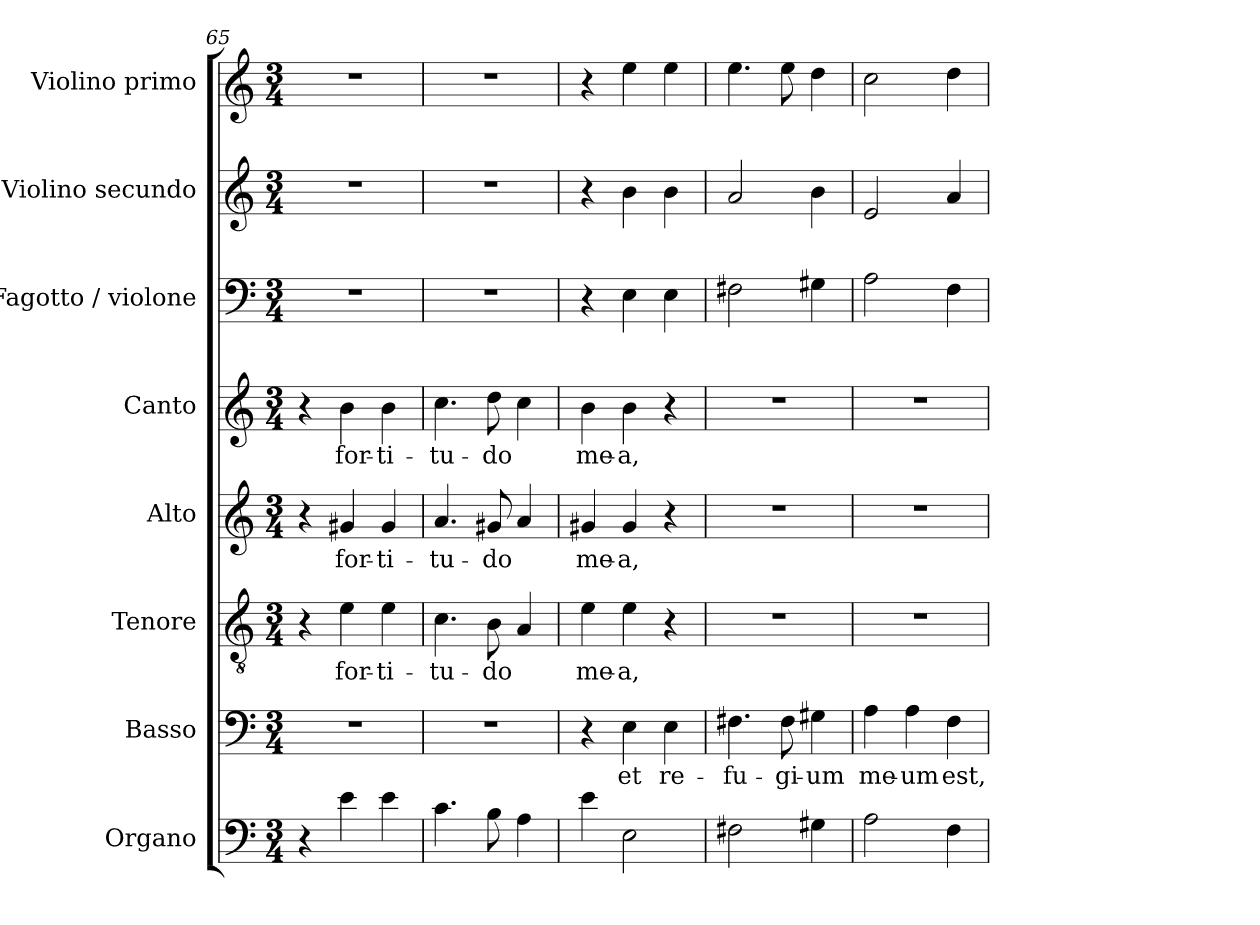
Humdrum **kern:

**kern	**kern	**text	**kern	**text	**kern	**text	**kern	**text	**kern	**kern	**kern
*part8	*part7	*part7	*part6	*part6	*part5	*part5	*part4	*part4	*part3	*part2	*part1
*staff8	*staff7	*staff7	*staff6	*staff6	*staff5	*staff5	*staff4	*staff4	*staff3	*staff2	*staff1
*I"Organo	*I"Basso	*	*I"Tenore	*	*I"Alto	*	*I"Canto	*	*I"Fagotto / violone	*I"Violino secundo	*I"Violino primo
*I'Org	*I'B	*	*I'T	*	*I'A	*	*I'C	*	*I'Vne	*I'V2	*I'V1
!!LO:PB:g=z
*clefF4	*clefF4	*	*clefGv2	*	*clefG2	*	*clefG2	*	*clefF4	*clefG2	*clefG2
*k[]	*k[]	*	*k[]	*	*k[]	*	*k[]	*	*k[]	*k[]	*k[]
*C:	*C:	*	*C:	*	*C:	*	*C:	*	*C:	*C:	*C:
*M3/4	*M3/4	*	*M3/4	*	*M3/4	*	*M3/4	*	*M3/4	*M3/4	*M3/4
=65	=65	=65	=65	=65	=65	=65	=65	=65	=65	=65	=65
4r	2.r	.	4r	.	4r	.	4r	.	2.r	2.r	2.r
!	!	!	!	!LO:LY:b	!	!LO:LY:b	!	!LO:LY:b	!	!	!
4e\	.	.	4e\	for-	4g#X/	for-	4b\	for-	.	.	.
!	!	!	!	!LO:LY:b	!	!LO:LY:b	!	!LO:LY:b	!	!	!
4e\	.	.	4e\	-ti-	4g#/	-ti-	4b\	-ti-	.	.	.
=66	=66	=66	=66	=66	=66	=66	=66	=66	=66	=66	=66
!	!	!	!	!LO:LY:b	!	!LO:LY:b	!	!LO:LY:b	!	!	!
4.c\	2.r	.	4.c\	-tu-	4.a/	-tu-	4.cc\	-tu-	2.r	2.r	2.r
!	!	!	!	!LO:LY:b	!	!LO:LY:b	!	!LO:LY:b	!	!	!
8B\	.	.	8B\	-do	8g#X/	-do	8dd\	-do	.	.	.
4A\	.	.	4A/	.	4a/	.	4cc\	.	.	.	.
=67	=67	=67	=67	=67	=67	=67	=67	=67	=67	=67	=67
!	!	!	!	!LO:LY:b	!	!LO:LY:b	!	!LO:LY:b	!	!	!
4e\	4r	.	4e\	me-	4g#X/	me-	4b\	me-	4r	4r	4r
!	!	!LO:LY:b	!	!LO:LY:b	!	!LO:LY:b	!	!LO:LY:b	!	!	!
2E\	4E\	et	4e\	-a,	4g#/	-a,	4b\	-a,	4E\	4b\	4ee\
!	!	!LO:LY:b	!	!	!	!	!	!	!	!	!
.	4E\	re-	4r	.	4r	.	4r	.	4E\	4b\	4ee\
=68	=68	=68	=68	=68	=68	=68	=68	=68	=68	=68	=68
!	!	!LO:LY:b	!	!	!	!	!	!	!	!	!
2F#X\	4.F#X\	-fu-	2.r	.	2.r	.	2.r	.	2F#X\	2a/	4.ee\
!	!	!LO:LY:b	!	!	!	!	!	!	!	!	!
.	8F#\	-gi-	.	.	.	.	.	.	.	.	8ee\
!	!	!LO:LY:b	!	!	!	!	!	!	!	!	!
4G#X\	4G#X\	-um	.	.	.	.	.	.	4G#X\	4b\	4dd\
=69	=69	=69	=69	=69	=69	=69	=69	=69	=69	=69	=69
!	!	!LO:LY:b	!	!	!	!	!	!	!	!	!
2A\	4A\	me-	2.r	.	2.r	.	2.r	.	2A\	2e/	2cc\
!	!	!LO:LY:b	!	!	!	!	!	!	!	!	!
.	4A\	-um	.	.	.	.	.	.	.	.	.
!	!	!LO:LY:b	!	!	!	!	!	!	!	!	!
4F\	4F\	est,	.	.	.	.	.	.	4F\	4a/	4dd\
=	=	=	=	=	=	=	=	=	=	=	=
*-	*-	*-	*-	*-	*-	*-	*-	*-	*-	*-	*-
